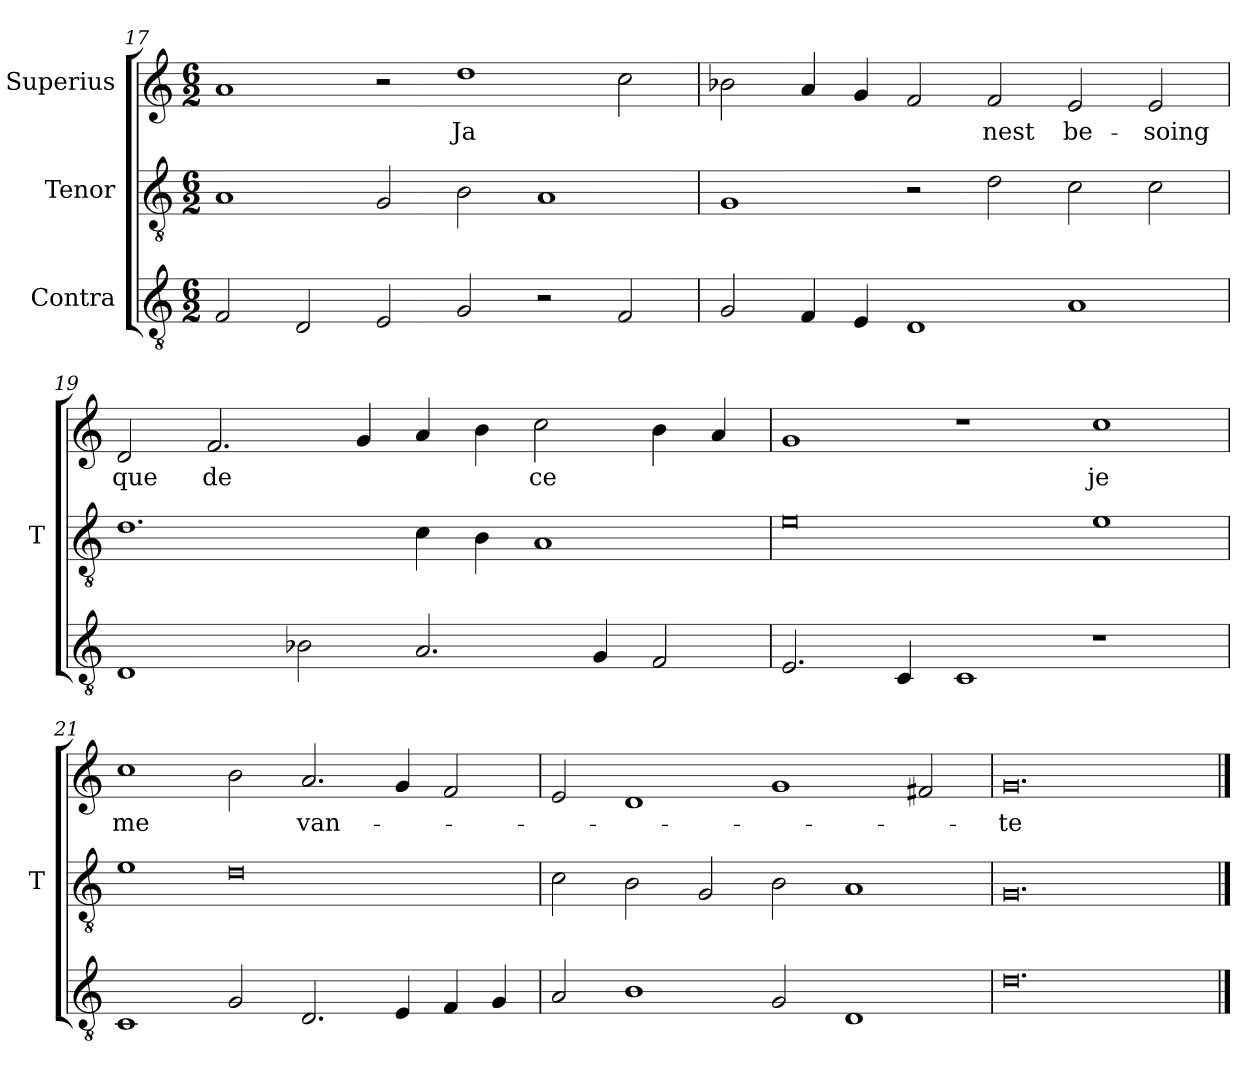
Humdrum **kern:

**kern	**kern	**kern	**text
*part3	*part2	*part1	*part1
*staff3	*staff2	*staff1	*staff1
*I"Contra	*I"Tenor	*I"Superius	*
*	*I'T	*	*
*clefGv2	*clefGv2	*clefG2	*
*M6/2	*M6/2	*M6/2	*
=17	=17	=17	=17
2F	1A	1a	.
2D	.	.	.
2E	2G	2r	.
2G	2B	1dd	-Ja
2r	1A	.	.
2F	.	2cc	.
=18	=18	=18	=18
2G	1G	2b-X	.
4F	.	4a	.
4E	.	4g	.
1D	2r	2f	.
.	2d	2f	-nest
1A	2c	2e	be-
.	2c	2e	-soing
=19	=19	=19	=19
1D	1.d	2d	-que
.	.	2.f	-de
2B-X	.	.	.
.	.	4g	.
2.A	4c	4a	.
.	4B	4b	.
.	1A	2cc	-ce
4G	.	.	.
2F	.	4b	.
.	.	4a	.
=20	=20	=20	=20
2.E	0e	1g	.
4C	.	.	.
1C	.	1r	.
1r	1e	1cc	-je
=21	=21	=21	=21
1C	1e	1cc	-me
2G	0d	2b	.
2.D	.	2.a	van-
4E	.	4g	.
4F	.	2f	.
4G	.	.	.
=22	=22	=22	=22
2A	2c	2e	.
1B	2B	1d	.
.	2G	.	.
2G	2B	1g	.
1D	1A	.	.
.	.	2f#X	.
=23	=23	=23	=23
0.d	0.G	0.g	-te
==	==	==	==
*-	*-	*-	*-
